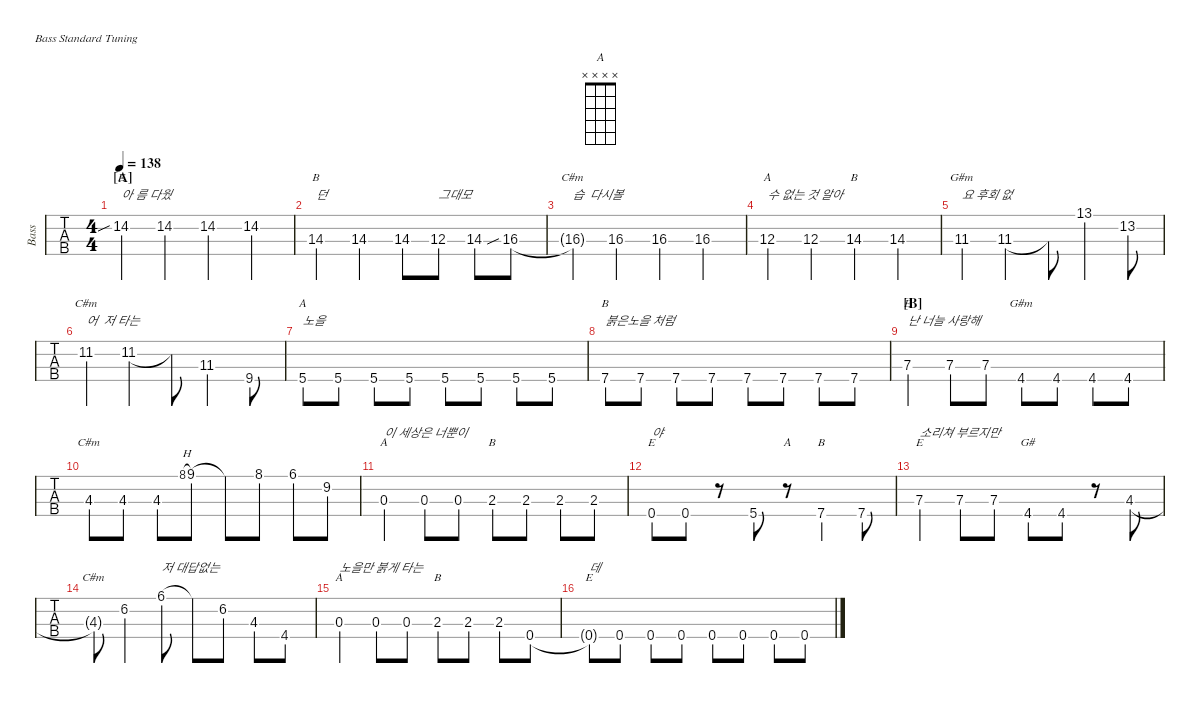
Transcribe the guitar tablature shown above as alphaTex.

\defaultSystemsLayout 4
\hideDynamics
\bracketExtendMode nobrackets
\track ("Bass" "Bass") {defaultSystemsLayout 4 instrument electricbassfinger}
\staff {tabs}
\tuning (G2 D2 A1 E1)
\chord ("E" x x 7 x) {firstfret 7 showdiagram false showfingering false}
\chord ("C#m" x x 4 x) {showdiagram false showfingering false}
\chord ("A" x x x 5) {showdiagram false showfingering false}
\chord ("B" x x x 7) {firstfret 7 showdiagram false showfingering false}
\chord ("G#" x x x 4) {showdiagram false showfingering false}
\chord ("A" x x 0 x) {showdiagram false showfingering false}
\chord ("B" x x 2 x) {showdiagram false showfingering false}
\chord ("E" x x x 0) {showdiagram false showfingering false}
\chord ("E" x 14 x x) {firstfret 14 showdiagram false showfingering false}
\chord ("B" x x 14 x) {firstfret 14 showdiagram false showfingering false}
\chord ("C#m" x x 16 x) {firstfret 16 showdiagram false showfingering false}
\chord ("A" x x 12 x) {firstfret 12 showdiagram false showfingering false}
\chord ("C#m" x 11 x x) {firstfret 11 showdiagram false showfingering false}
\chord ("G#M" x x 11 x) {firstfret 11 showdiagram false showfingering false}
\chord ("G#m" x x x 4) {showdiagram false showfingering false}
\chord ("A" x x x x)
\ts (4 4)
\section ("A" "")
\tempo 138
\clef f4
\ks c
14.2{sib}.4{ch "E" txt "아 름 다웠" dy mf} 14.2.4 14.2.4 14.2.4 |
14.3.4{ch "B" txt "던"} 14.3.4 14.3.8 12.3.8{txt "그대모"} 14.3.8 16.3{sib acc #}.8 |
16.3{t acc #}.4{ch "C#m" txt "습  다시볼"} 16.3{acc #}.4 16.3{acc #}.4 16.3{acc #}.4 |
12.3.4{ch "A" txt "수 없는 것 알아"} 12.3.4 14.3.4{ch "B"} 14.3.4 |
11.3{acc #}.4{ch "G#M" txt "요 후회 없"} 11.3{acc #}.4 11.3{t acc #}.8 13.1{acc #}.4 13.2{acc #}.8 |
11.2{acc #}.4{ch "C#m" txt "어  저 타는"} 11.2{acc #}.4 11.2{t acc #}.8 11.3{acc #}.4 9.4{acc #}.8 |
5.4.8{ch "A" txt "노을"} 5.4.8 5.4.8 5.4.8 5.4.8 5.4.8 5.4.8 5.4.8 |
7.4.8{ch "B" txt "붉은노을 처럼"} 7.4.8 7.4.8 7.4.8 7.4.8 7.4.8 7.4.8 7.4.8 |
\section ("B" "")
7.3.4{ch "E" txt "난 너늘 사랑해"} 7.3.8 7.3.8 4.4{acc #}.8{ch "G#m"} 4.4{acc #}.8 4.4{acc #}.8 4.4{acc #}.8 |
4.3{acc #}.8{ch "C#m"} 4.3{acc #}.8 4.3{acc #}.8 8.1{h acc #}.8{gr} 9.1.8 9.1{t}.8 8.1{acc #}.8 6.1{acc #}.8 9.2.8 |
0.3.4{ch "A" txt "이 세상은 너뿐이"} 0.3.8 0.3.8 2.3.8{ch "B"} 2.3.8 2.3.8 2.3.8 |
0.4.8{ch "E" txt "야"} 0.4.8 r.8 5.4.8 r.8{ch "A"} 7.4.4{ch "B"} 7.4.8 |
7.3.4{ch "E" txt "소리쳐 부르지만"} 7.3.8 7.3.8 4.4{acc #}.8{ch "G#"} 4.4{acc #}.8 r.8 4.3{acc #}.8 |
4.3{t acc #}.8{ch "C#m"} 6.2{acc #}.4 6.1{acc #}.8{txt "저 대답없는"} 6.1{t acc #}.8 6.2{acc #}.8 4.3{acc #}.8 4.4{acc #}.8 |
0.3.4{ch "A" txt "노을만 붉게 타는"} 0.3.8 0.3.8 2.3.8{ch "B"} 2.3.8 2.3.8 0.4.8 |
0.4{t}.8{ch "E" txt "데"} 0.4.8 0.4.8 0.4.8 0.4.8 0.4.8 0.4.8 0.4.8
